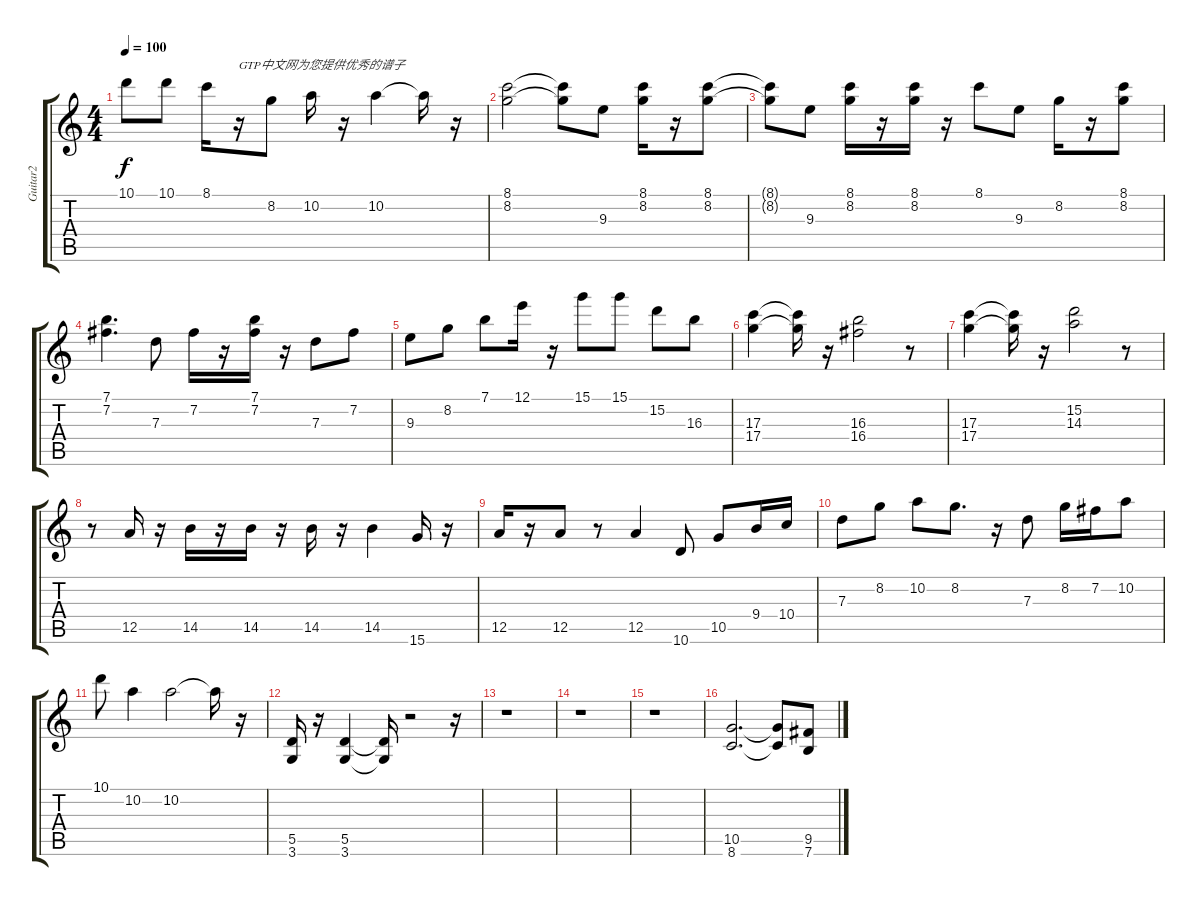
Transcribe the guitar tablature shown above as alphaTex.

\track ("Guitar2" "Guitar2") {instrument distortionguitar}
\staff {score tabs}
\tuning (E4 B3 G3 D3 A2 E2) {hide}
\ts (4 4)
\tempo 100
\clef g2
\ks c
10.1{t}.8{dy f} 10.1.8 8.1.16 r.16{txt "GTP中文网为您提供优秀的谱子"} 8.2.8 10.2.16 r.16 10.2.4 10.2{t}.16 r.16 |
(8.1 8.2).2 (8.1{t} 8.2{t}).8 9.3.8 (8.1 8.2).16 r.16 (8.1 8.2).8 |
(8.1{t} 8.2{t}).8 9.3.8 (8.1 8.2).16 r.16 (8.1 8.2).16 r.16 8.1.8 9.3.8 8.2.16 r.16 (8.1 8.2).8 |
(7.1 7.2).4{d} 7.3.8 7.2.16 r.16 (7.1 7.2).16 r.16 7.3.8 7.2.8 |
9.3.8 8.2.8 7.1.8 12.1.16 r.16 15.1.8 15.1.8 15.2.8 16.3.8 |
(17.3 17.4).4 (17.3{t} 17.4{t}).16 r.16 (16.3 16.4).2 r.8 |
(17.3 17.4).4 (17.3{t} 17.4{t}).16 r.16 (15.2 14.3).2 r.8 |
r.8 12.5.16 r.16 14.5.16 r.16 14.5.16 r.16 14.5.16 r.16 14.5.4 15.6.16 r.16 |
12.5.16 r.16 12.5.8 r.8 12.5.4 10.6.8 10.5.8 9.4.16 10.4.16 |
7.3.8 8.2.8 10.2.8 8.2.8{d} r.16 7.3.8 8.2.16 7.2.16 10.2.8 |
10.1.8 10.2.4 10.2.2 10.2{t}.16 r.16 |
(5.5 3.6).16 r.16 (5.5 3.6).4 (5.5{t} 3.6{t}).16 r.2 r.16 |
r.1 |
r.1 |
r.1 |
(10.5 8.6).2{d} (10.5{t} 8.6{t}).8 (9.5 7.6).8
